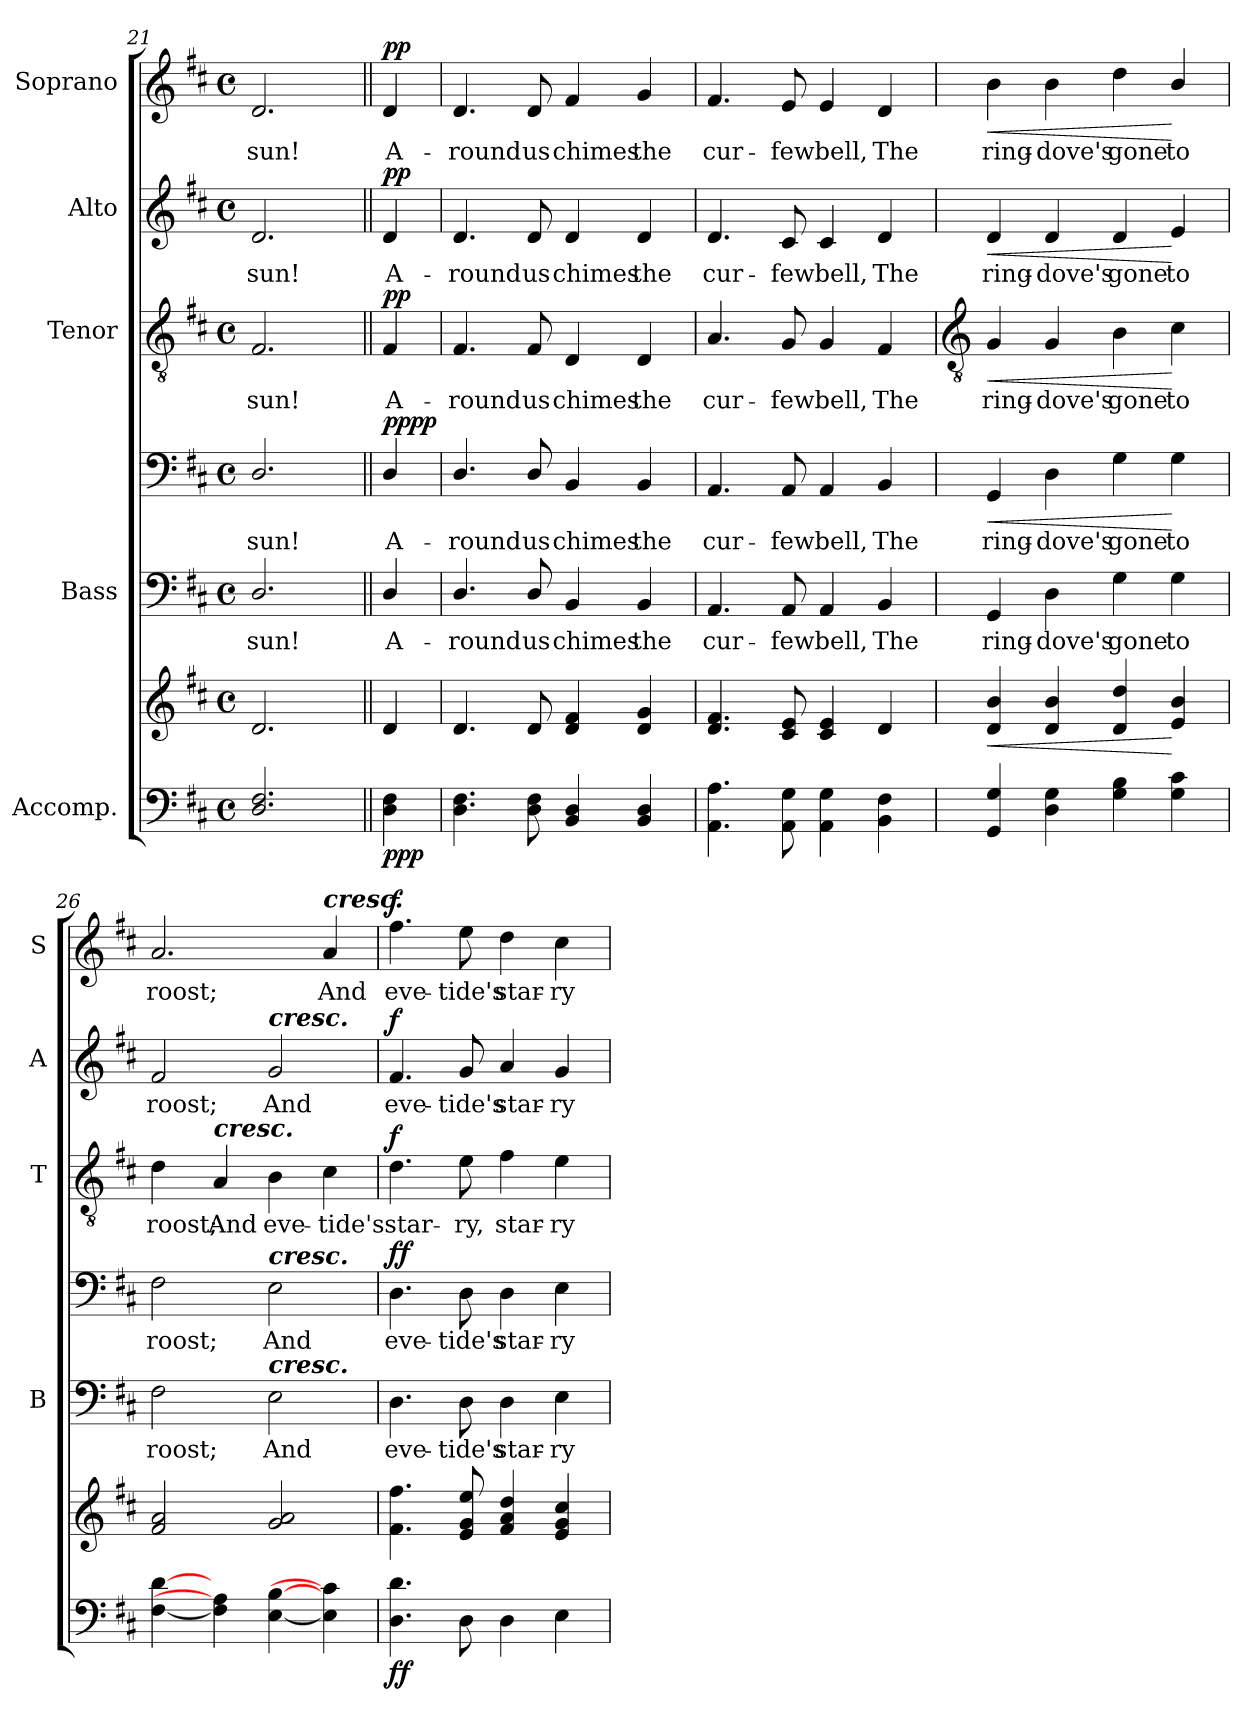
**kern	**kern	**dynam	**kern	**text	**kern	**text	**dynam	**kern	**text	**dynam	**kern	**text	**dynam	**kern	**text	**dynam
*part5	*part5	*part5	*part4	*part4	*part4	*part4	*part4	*part3	*part3	*part3	*part2	*part2	*part2	*part1	*part1	*part1
*staff7	*staff6	*staff6/7	*staff5	*staff5	*staff4	*staff4	*staff4/5	*staff3	*staff3	*staff3	*staff2	*staff2	*staff2	*staff1	*staff1	*staff1
*I"Accomp.	*	*	*I"Bass	*	*	*	*	*I"Tenor	*	*	*I"Alto	*	*	*I"Soprano	*	*
*	*	*	*I'B	*	*	*	*	*I'T	*	*	*I'A	*	*	*I'S	*	*
*clefF4	*clefG2	*	*	*	*clefF4	*	*	*clefGv2	*	*	*clefG2	*	*	*clefG2	*	*
*k[f#c#]	*k[f#c#]	*	*k[f#c#]	*	*k[f#c#]	*	*	*k[f#c#]	*	*	*k[f#c#]	*	*	*k[f#c#]	*	*
*D:	*D:	*	*D:	*	*D:	*	*	*D:	*	*	*D:	*	*	*D:	*	*
*M4/4	*M4/4	*	*M4/4	*	*M4/4	*	*	*M4/4	*	*	*M4/4	*	*	*M4/4	*	*
*met(c)	*met(c)	*	*met(c)	*	*met(c)	*	*	*met(c)	*	*	*met(c)	*	*	*met(c)	*	*
=21	=21	=21	=21	=21	=21	=21	=21	=21	=21	=21	=21	=21	=21	=21	=21	=21
*	*^	*	*	*	*	*	*	*	*	*	*	*	*	*	*	*
!	!	!	!	!	!LO:LY:b	!	!LO:LY:b	!	!	!LO:LY:b	!	!	!LO:LY:b	!	!	!LO:LY:b	!
2.D/ 2.F#/	2.d	2.ryy	.	2.D/	sun!	2.D/	sun!	.	2.F#	sun!	.	2.d	sun!	.	2.d	sun!	.
=22||	=22||	=22||	=22||	=22||	=22||	=22||	=22||	=22||	=22||	=22||	=22||	=22||	=22||	=22||	=22||	=22||	=22||
!	!	!	!LO:DY:b=2	!	!LO:LY:b	!	!LO:LY:b	!	!	!LO:LY:b	!	!	!LO:LY:b	!	!	!LO:LY:b	!
!	!	!	!LO:DY:n=1:b	!	!	!	!	!LO:DY:b=2	!	!	!	!	!	!	!	!	!
!	!	!	!	!	!	!	!	!LO:DY:n=1:b	!	!	!LO:DY:b	!	!	!LO:DY:b	!	!	!LO:DY:b
4D\ 4F#\	4d	4ryy	p pp	4D/	A-	4D/	A-	pp pp	4F#	A-	pp	4d	A-	pp	4d	A-	pp
=23	=23	=23	=23	=23	=23	=23	=23	=23	=23	=23	=23	=23	=23	=23	=23	=23	=23
!	!	!	!	!	!LO:LY:b	!	!LO:LY:b	!	!	!LO:LY:b	!	!	!LO:LY:b	!	!	!LO:LY:b	!
4.D\ 4.F#\	4.d	1ryy	.	4.D/	-round	4.D/	-round	.	4.F#	-round	.	4.d	-round	.	4.d	-round	.
!	!	!	!	!	!LO:LY:b	!	!LO:LY:b	!	!	!LO:LY:b	!	!	!LO:LY:b	!	!	!LO:LY:b	!
8D\ 8F#\	8d	.	.	8D/	us	8D/	us	.	8F#	us	.	8d	us	.	8d	us	.
!	!	!	!	!	!LO:LY:b	!	!LO:LY:b	!	!	!LO:LY:b	!	!	!LO:LY:b	!	!	!LO:LY:b	!
4BB 4D	4d 4f#	.	.	4BB	chimes	4BB	chimes	.	4D	chimes	.	4d	chimes	.	4f#	chimes	.
!	!	!	!	!	!LO:LY:b	!	!LO:LY:b	!	!	!LO:LY:b	!	!	!LO:LY:b	!	!	!LO:LY:b	!
4BB 4D	4d 4g	.	.	4BB	the	4BB	the	.	4D	the	.	4d	the	.	4g	the	.
=24	=24	=24	=24	=24	=24	=24	=24	=24	=24	=24	=24	=24	=24	=24	=24	=24	=24
!	!	!	!	!	!LO:LY:b	!	!LO:LY:b	!	!	!LO:LY:b	!	!	!LO:LY:b	!	!	!LO:LY:b	!
4.AA 4.A	4.d 4.f#	1ryy	.	4.AA	cur-	4.AA	cur-	.	4.A	cur-	.	4.d	cur-	.	4.f#	cur-	.
!	!	!	!	!	!LO:LY:b	!	!LO:LY:b	!	!	!LO:LY:b	!	!	!LO:LY:b	!	!	!LO:LY:b	!
8AA 8G	8c# 8e	.	.	8AA	-few	8AA	-few	.	8G	-few	.	8c#	-few	.	8e	-few	.
!	!	!	!	!	!LO:LY:b	!	!LO:LY:b	!	!	!LO:LY:b	!	!	!LO:LY:b	!	!	!LO:LY:b	!
4AA 4G	4c# 4e	.	.	4AA	bell,	4AA	bell,	.	4G	bell,	.	4c#	bell,	.	4e	bell,	.
!	!	!	!	!	!LO:LY:b	!	!LO:LY:b	!	!	!LO:LY:b	!	!	!LO:LY:b	!	!	!LO:LY:b	!
4BB 4F#	4d	.	.	4BB	The	4BB	The	.	4F#	The	.	4d	The	.	4d	The	.
*	*v	*v	*	*	*	*	*	*	*	*	*	*	*	*	*	*	*
!!LO:LB:g=z
=25	=25	=25	=25	=25	=25	=25	=25	=25	=25	=25	=25	=25	=25	=25	=25	=25
*	*	*	*	*	*	*	*	*clefGv2	*	*	*	*	*	*	*	*
!	!	!LO:HP:b	!	!LO:LY:b	!	!LO:LY:b	!LO:HP:b	!	!LO:LY:b	!LO:HP:b	!	!LO:LY:b	!LO:HP:b	!	!LO:LY:b	!LO:HP:b
4GG 4G	4d 4b	<	4GG	ring-	4GG	ring-	<	4G	ring-	<	4d	ring-	<	4b	ring-	<
!	!	!	!	!LO:LY:b	!	!LO:LY:b	!	!	!LO:LY:b	!	!	!LO:LY:b	!	!	!LO:LY:b	!
4D 4G	4d 4b	.	4D	-dove's	4D	-dove's	.	4G	-dove's	.	4d	-dove's	.	4b	-dove's	.
!	!	!	!	!LO:LY:b	!	!LO:LY:b	!	!	!LO:LY:b	!	!	!LO:LY:b	!	!	!LO:LY:b	!
4G 4B	4d 4dd	.	4G	gone	4G	gone	.	4B	gone	.	4d	gone	.	4dd	gone	.
!	!	!	!	!LO:LY:b	!	!LO:LY:b	!	!	!LO:LY:b	!	!	!LO:LY:b	!	!	!LO:LY:b	!
4G 4c#	4e 4b	[	4G	to	4G	to	[	4c#	to	[	4e	to	[	4b/	to	[
=26	=26	=26	=26	=26	=26	=26	=26	=26	=26	=26	=26	=26	=26	=26	=26	=26
!	!	!	!	!LO:LY:b	!	!LO:LY:b	!	!	!LO:LY:b	!	!	!LO:LY:b	!	!	!LO:LY:b	!
[4F# [4d	2f# 2a	.	2F#	roost;	2F#	roost;	.	4d	roost;	.	2f#	roost;	.	2.a	roost;	.
!	!	!	!	!	!	!	!	!LO:TX:a:Bi:t=cresc.	!	!	!	!	!	!	!	!
!	!	!	!	!	!	!	!	!	!LO:LY:b	!	!	!	!	!	!	!
4F#] 4A]	.	.	.	.	.	.	.	4A	And	.	.	.	.	.	.	.
!	!	!	!	!	!	!	!	!	!	!	!LO:TX:a:Bi:t=cresc.	!	!	!	!	!
!	!	!	!	!	!LO:TX:a:Bi:t=cresc.	!	!	!	!	!	!	!	!	!	!	!
!	!	!	!LO:TX:a:Bi:t=cresc.	!	!	!	!	!	!	!	!	!	!	!	!	!
!	!	!	!	!LO:LY:b	!	!LO:LY:b	!	!	!LO:LY:b	!	!	!LO:LY:b	!	!	!	!
[4E [4B	2g 2a	.	2E	And	2E	And	.	4B	eve-	.	2g	And	.	.	.	.
!	!	!	!	!	!	!	!	!	!	!	!	!	!	!LO:TX:a:Bi:t=cresc.	!	!
!	!	!	!	!	!	!	!	!	!LO:LY:b	!	!	!	!	!	!LO:LY:b	!
4E] 4c#]	.	.	.	.	.	.	.	4c#	-tide's	.	.	.	.	4a	And	.
=27	=27	=27	=27	=27	=27	=27	=27	=27	=27	=27	=27	=27	=27	=27	=27	=27
!	!	!LO:DY:b=2	!	!LO:LY:b	!	!LO:LY:b	!	!	!LO:LY:b	!	!	!LO:LY:b	!	!	!LO:LY:b	!
!	!	!LO:DY:n=1:b	!	!	!	!	!LO:DY:b=2	!	!	!	!	!	!	!	!	!
!	!	!	!	!	!	!	!LO:DY:n=1:b	!	!	!LO:DY:b	!	!	!LO:DY:b	!	!	!LO:DY:b
4.D 4.d	4.f# 4.ff#	f f	4.D	eve-	4.D	eve-	f f	4.d	star-	f	4.f#	eve-	f	4.ff#	eve-	f
!	!	!	!	!LO:LY:b	!	!LO:LY:b	!	!	!LO:LY:b	!	!	!LO:LY:b	!	!	!LO:LY:b	!
8D	8e 8g 8ee	.	8D	-tide's	8D	-tide's	.	8e	-ry,	.	8g	-tide's	.	8ee	-tide's	.
!	!	!	!	!LO:LY:b	!	!LO:LY:b	!	!	!LO:LY:b	!	!	!LO:LY:b	!	!	!LO:LY:b	!
4D	4f# 4a 4dd	.	4D	star-	4D	star-	.	4f#	star-	.	4a	star-	.	4dd	star-	.
!	!	!	!	!LO:LY:b	!	!LO:LY:b	!	!	!LO:LY:b	!	!	!LO:LY:b	!	!	!LO:LY:b	!
4E	4e 4g 4cc#	.	4E	-ry	4E	-ry	.	4e	-ry	.	4g	-ry	.	4cc#	-ry	.
=	=	=	=	=	=	=	=	=	=	=	=	=	=	=	=	=
*-	*-	*-	*-	*-	*-	*-	*-	*-	*-	*-	*-	*-	*-	*-	*-	*-
